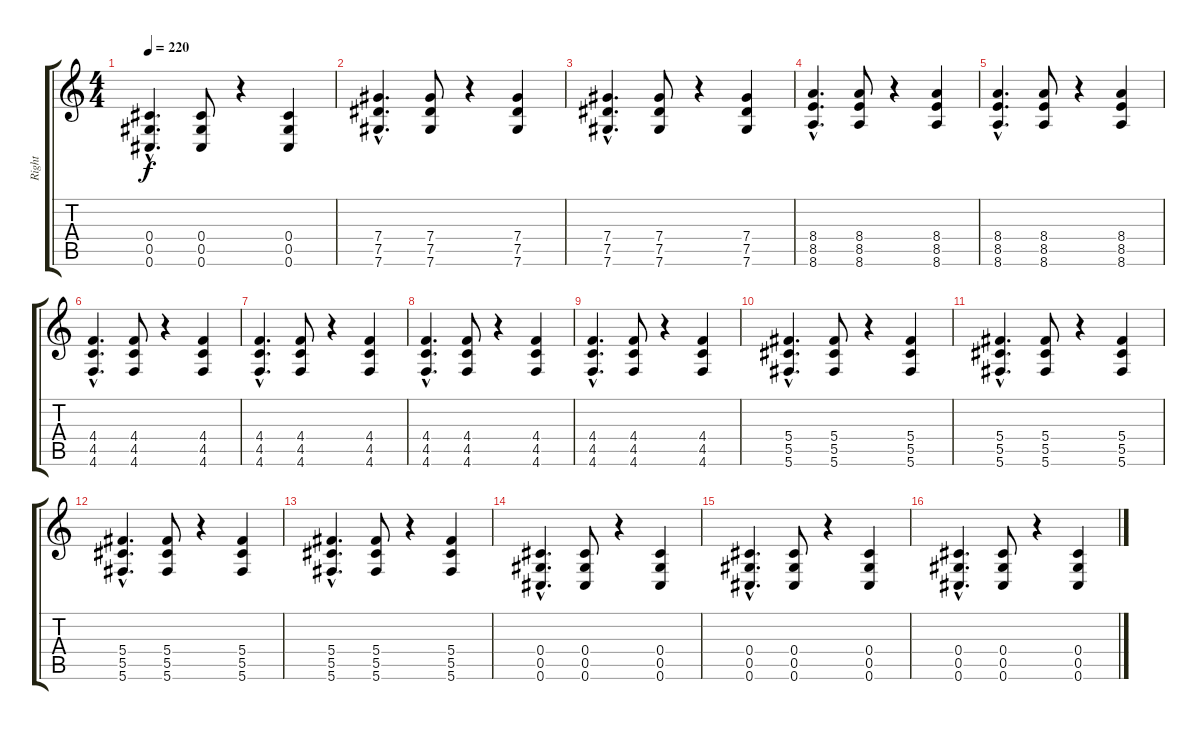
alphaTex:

\track ("Right" "Right") {instrument distortionguitar}
\staff {score tabs}
\tuning (Eb4 Bb3 Gb3 Db3 Ab2 Db2) {hide}
\ts (4 4)
\tempo 220
\clef g2
\ks c
(0.4{hac} 0.5{hac} 0.6{hac}).4{d dy f} (0.4 0.5 0.6).8 r.4 (0.4 0.5 0.6).4 |
(7.4{hac} 7.5{hac} 7.6{hac}).4{d} (7.4 7.5 7.6).8 r.4 (7.4 7.5 7.6).4 |
(7.4{hac} 7.5{hac} 7.6{hac}).4{d} (7.4 7.5 7.6).8 r.4 (7.4 7.5 7.6).4 |
(8.4{hac} 8.5{hac} 8.6{hac}).4{d} (8.4 8.5 8.6).8 r.4 (8.4 8.5 8.6).4 |
(8.4{hac} 8.5{hac} 8.6{hac}).4{d} (8.4 8.5 8.6).8 r.4 (8.4 8.5 8.6).4 |
(4.4{hac} 4.5{hac} 4.6{hac}).4{d} (4.4 4.5 4.6).8 r.4 (4.4 4.5 4.6).4 |
(4.4{hac} 4.5{hac} 4.6{hac}).4{d} (4.4 4.5 4.6).8 r.4 (4.4 4.5 4.6).4 |
(4.4{hac} 4.5{hac} 4.6{hac}).4{d} (4.4 4.5 4.6).8 r.4 (4.4 4.5 4.6).4 |
(4.4{hac} 4.5{hac} 4.6{hac}).4{d} (4.4 4.5 4.6).8 r.4 (4.4 4.5 4.6).4 |
(5.4{hac} 5.5{hac} 5.6{hac}).4{d} (5.4 5.5 5.6).8 r.4 (5.4 5.5 5.6).4 |
(5.4{hac} 5.5{hac} 5.6{hac}).4{d} (5.4 5.5 5.6).8 r.4 (5.4 5.5 5.6).4 |
(5.4{hac} 5.5{hac} 5.6{hac}).4{d} (5.4 5.5 5.6).8 r.4 (5.4 5.5 5.6).4 |
(5.4{hac} 5.5{hac} 5.6{hac}).4{d} (5.4 5.5 5.6).8 r.4 (5.4 5.5 5.6).4 |
(0.4{hac} 0.5{hac} 0.6{hac}).4{d} (0.4 0.5 0.6).8 r.4 (0.4 0.5 0.6).4 |
(0.4{hac} 0.5{hac} 0.6{hac}).4{d} (0.4 0.5 0.6).8 r.4 (0.4 0.5 0.6).4 |
(0.4{hac} 0.5{hac} 0.6{hac}).4{d} (0.4 0.5 0.6).8 r.4 (0.4 0.5 0.6).4
